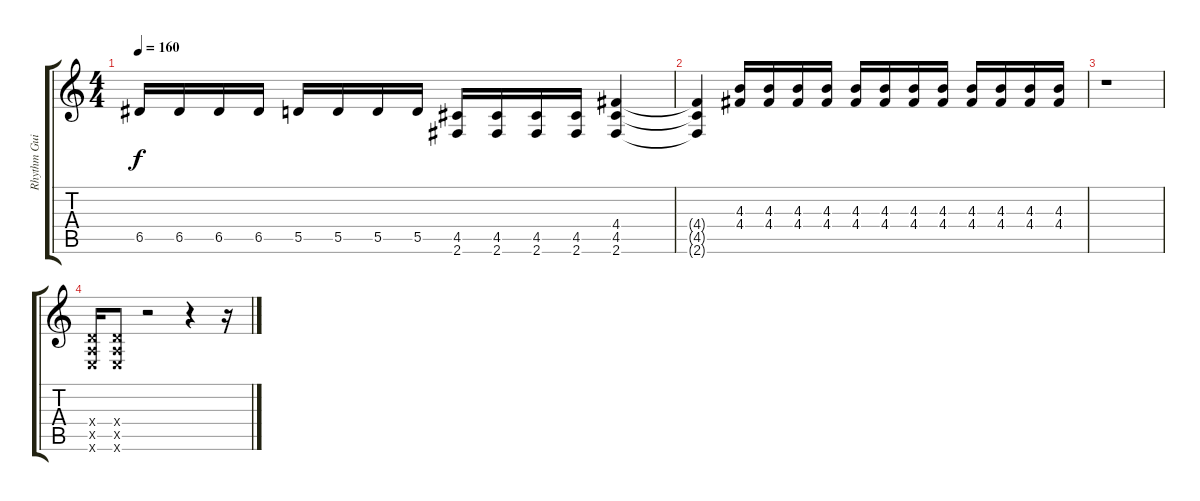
\track ("Rhythm Guitar (L)" "Rhythm Gui") {instrument distortionguitar}
\staff {score tabs}
\tuning (E4 B3 G3 D3 A2 E2) {hide}
\ts (4 4)
\tempo 160
\clef g2
\ks c
6.5.16{dy f} 6.5.16 6.5.16 6.5.16 5.5.16 5.5.16 5.5.16 5.5.16 (4.5 2.6).16 (4.5 2.6).16 (4.5 2.6).16 (4.5 2.6).16 (4.4 4.5 2.6).4 |
(4.4{t} 4.5{t} 2.6{t}).4 (4.3 4.4).16 (4.3 4.4).16 (4.3 4.4).16 (4.3 4.4).16 (4.3 4.4).16 (4.3 4.4).16 (4.3 4.4).16 (4.3 4.4).16 (4.3 4.4).16 (4.3 4.4).16 (4.3 4.4).16 (4.3 4.4).16 |
r.1 |
(0.4{x} 0.5{x} 0.6{x}).16 (0.4{x} 0.5{x} 0.6{x}).8 r.2 r.4 r.16
